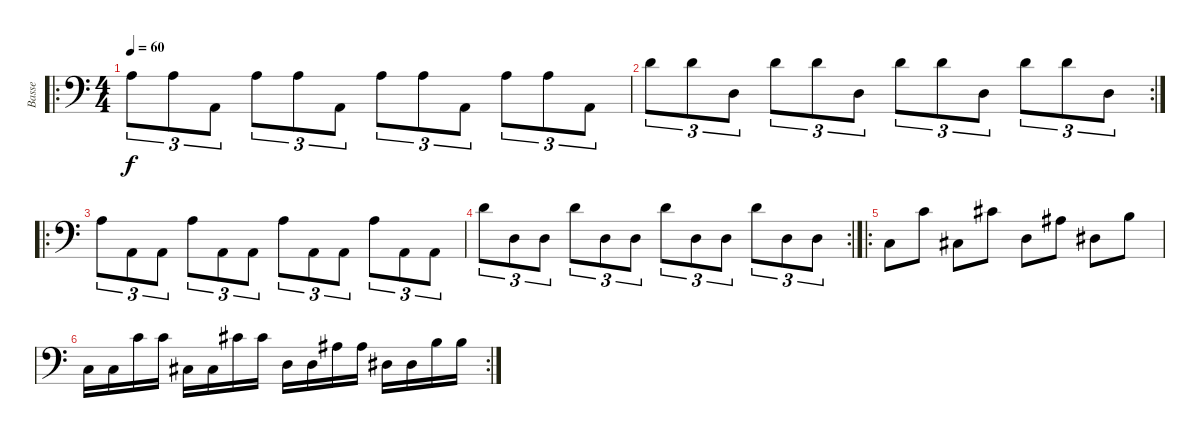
\track ("Basse" "Basse") {instrument electricbassfinger}
\staff {score}
\tuning (G2 D2 A1 E1) {hide}
\ro
\ts (4 4)
\tempo 60
\clef f4
\ks c
2.1.8{tu (3 2) dy f} 2.1.8{tu (3 2)} 0.3.8{tu (3 2)} 2.1.8{tu (3 2)} 2.1.8{tu (3 2)} 0.3.8{tu (3 2)} 2.1.8{tu (3 2)} 2.1.8{tu (3 2)} 0.3.8{tu (3 2)} 2.1.8{tu (3 2)} 2.1.8{tu (3 2)} 0.3.8{tu (3 2)} |
\rc 2
7.1.8{tu (3 2)} 7.1.8{tu (3 2)} 0.2.8{tu (3 2)} 7.1.8{tu (3 2)} 7.1.8{tu (3 2)} 0.2.8{tu (3 2)} 7.1.8{tu (3 2)} 7.1.8{tu (3 2)} 0.2.8{tu (3 2)} 7.1.8{tu (3 2)} 7.1.8{tu (3 2)} 0.2.8{tu (3 2)} |
\ro
2.1.8{tu (3 2)} 0.3.8{tu (3 2)} 0.3.8{tu (3 2)} 2.1.8{tu (3 2)} 0.3.8{tu (3 2)} 0.3.8{tu (3 2)} 2.1.8{tu (3 2)} 0.3.8{tu (3 2)} 0.3.8{tu (3 2)} 2.1.8{tu (3 2)} 0.3.8{tu (3 2)} 0.3.8{tu (3 2)} |
\rc 2
7.1.8{tu (3 2)} 0.2.8{tu (3 2)} 0.2.8{tu (3 2)} 7.1.8{tu (3 2)} 0.2.8{tu (3 2)} 0.2.8{tu (3 2)} 7.1.8{tu (3 2)} 0.2.8{tu (3 2)} 0.2.8{tu (3 2)} 7.1.8{tu (3 2)} 0.2.8{tu (3 2)} 0.2.8{tu (3 2)} |
\ro
3.3.8 5.1.8 4.3.8 6.1.8 0.2.8 3.1.8 1.2.8 4.1.8 |
\rc 2
3.3.16 3.3.16 5.1.16 5.1.16 4.3.16 9.4.16 6.1.16 6.1.16 0.2.16 0.2.16 3.1.16 3.1.16 1.2.16 1.2.16 4.1.16 4.1.16
